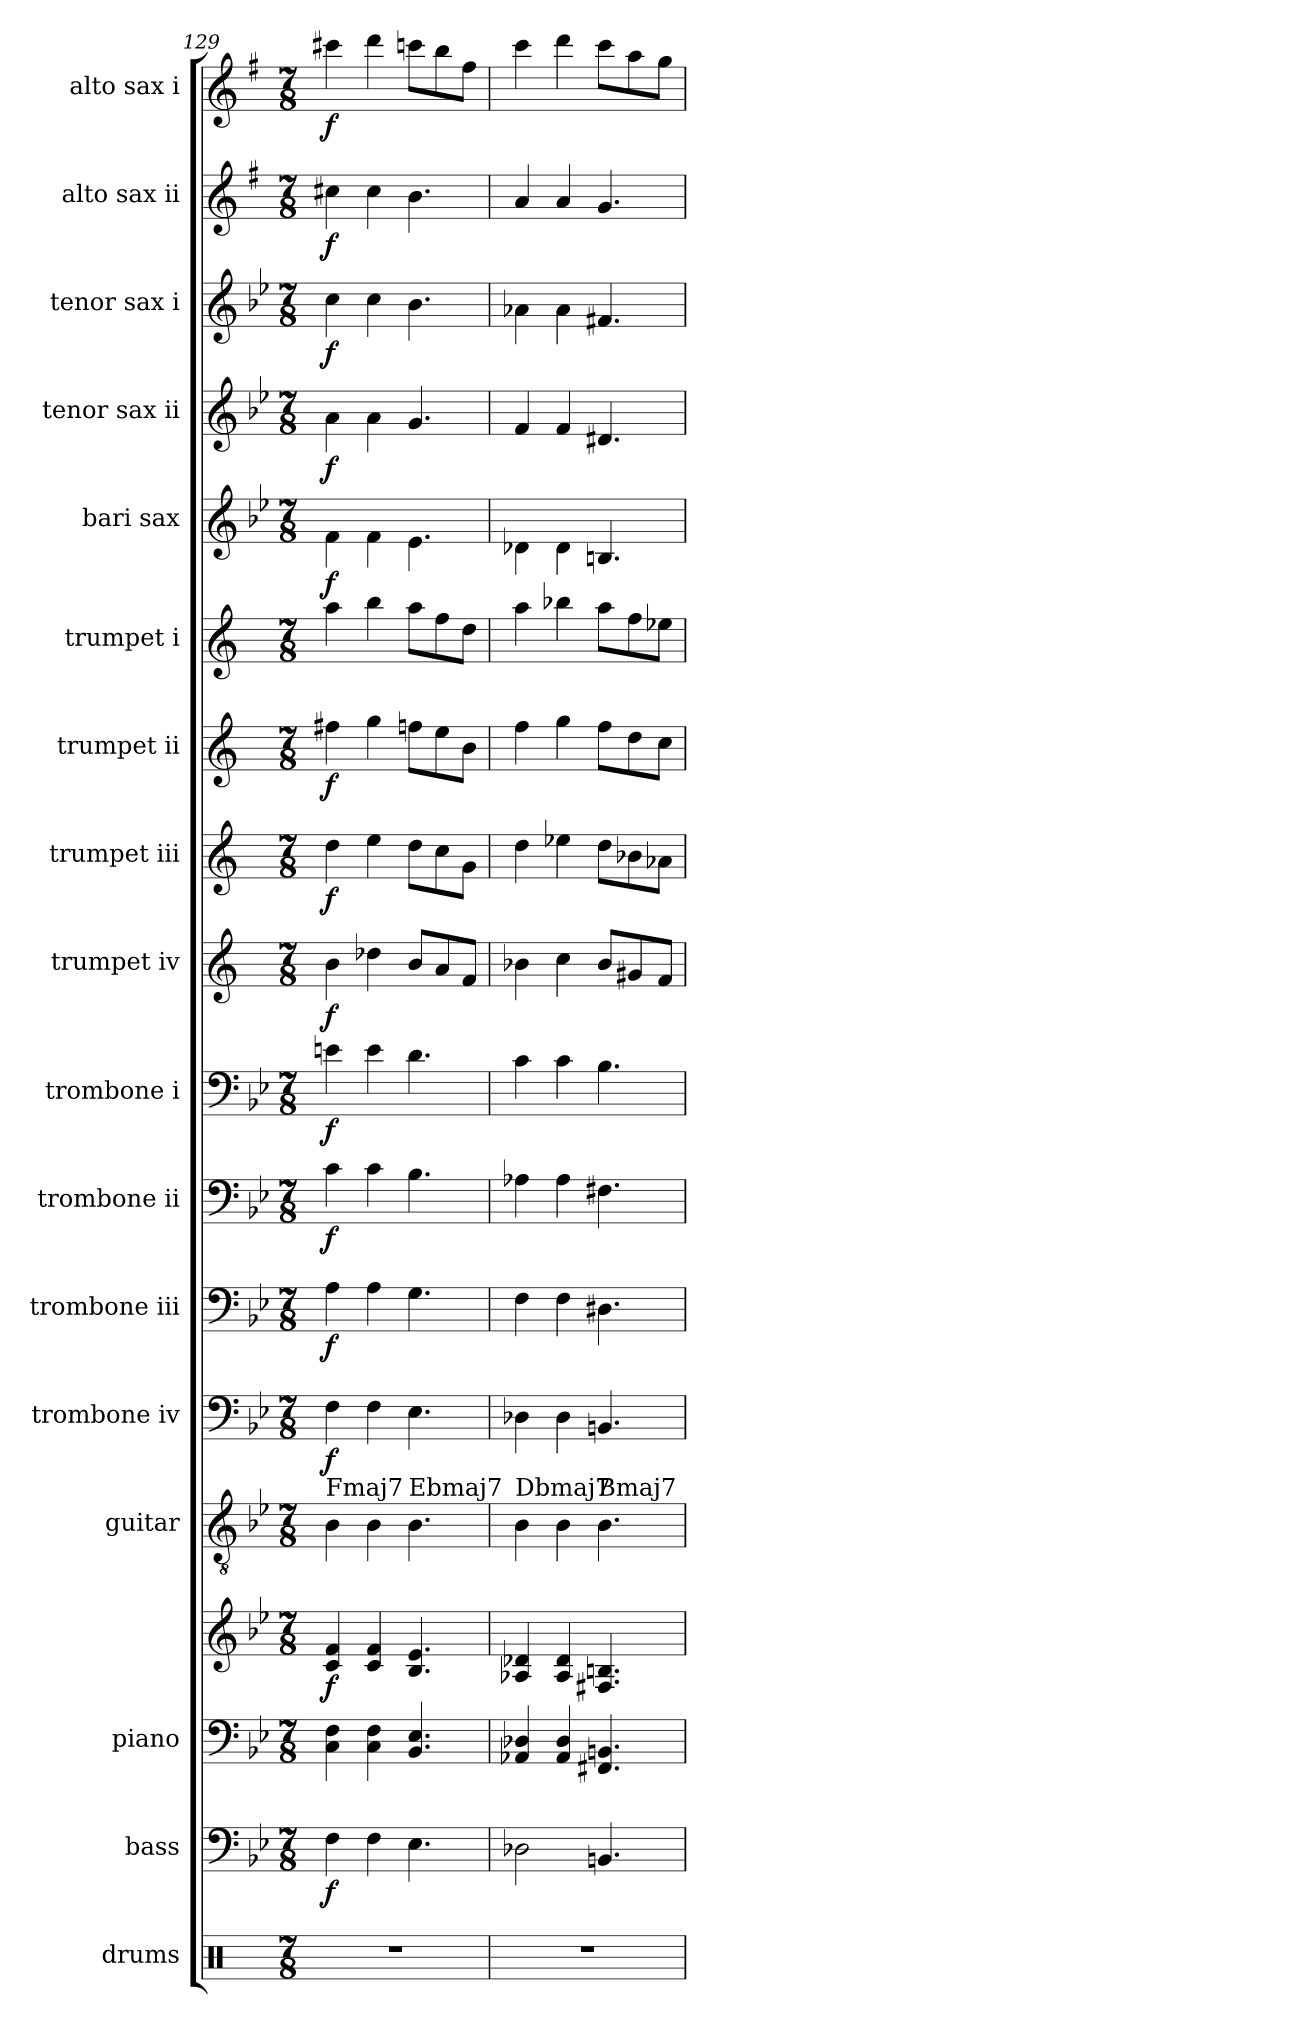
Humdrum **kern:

**kern	**kern	**dynam	**kern	**kern	**dynam	**kern	**kern	**dynam	**kern	**dynam	**kern	**dynam	**kern	**dynam	**kern	**dynam	**kern	**dynam	**kern	**dynam	**kern	**kern	**dynam	**kern	**dynam	**kern	**dynam	**kern	**dynam	**kern	**dynam
*part17	*part16	*part16	*part15	*part15	*part15	*part14	*part13	*part13	*part12	*part12	*part11	*part11	*part10	*part10	*part9	*part9	*part8	*part8	*part7	*part7	*part6	*part5	*part5	*part4	*part4	*part3	*part3	*part2	*part2	*part1	*part1
*staff18	*staff17	*staff17	*staff16	*staff15	*staff15/16	*staff14	*staff13	*staff13	*staff12	*staff12	*staff11	*staff11	*staff10	*staff10	*staff9	*staff9	*staff8	*staff8	*staff7	*staff7	*staff6	*staff5	*staff5	*staff4	*staff4	*staff3	*staff3	*staff2	*staff2	*staff1	*staff1
*I"drums	*I"bass	*	*I"piano	*	*	*I"guitar	*I"trombone iv	*	*I"trombone iii	*	*I"trombone ii	*	*I"trombone i	*	*I"trumpet iv	*	*I"trumpet iii	*	*I"trumpet ii	*	*I"trumpet i	*I"bari sax	*	*I"tenor sax ii	*	*I"tenor sax i	*	*I"alto sax ii	*	*I"alto sax i	*
*I'drs.	*I'bass	*	*I'pno.	*	*	*I'gtr.	*I'tbn. iv	*	*I'tbn. iii	*	*I'tbn. ii	*	*I'tbn. i	*	*I'tpt. iv	*	*I'tpt. iii	*	*I'tpt. ii	*	*I'tpt. i	*I'bari	*	*I'tenor ii	*	*I'tenor i	*	*I'alto ii	*	*I'alto i	*
*clefX	*clefF4	*	*clefF4	*clefG2	*	*clefGv2	*clefF4	*	*clefF4	*	*clefF4	*	*clefF4	*	*clefG2	*	*clefG2	*	*clefG2	*	*clefG2	*clefG2	*	*clefG2	*	*clefG2	*	*clefG2	*	*clefG2	*
*	*ITrd7c12	*	*	*	*	*	*	*	*	*	*	*	*	*	*ITrd1c2	*	*ITrd1c2	*	*ITrd1c2	*	*ITrd1c2	*ITrd12c21	*	*ITrd8c14	*	*ITrd8c14	*	*ITrd5c9	*	*ITrd5c9	*
*k[]	*k[b-e-]	*	*k[b-e-]	*k[b-e-]	*	*k[b-e-]	*k[b-e-]	*	*k[b-e-]	*	*k[b-e-]	*	*k[b-e-]	*	*k[b-e-]	*	*k[b-e-]	*	*k[b-e-]	*	*k[b-e-]	*k[b-e-]	*	*k[b-e-]	*	*k[b-e-]	*	*k[b-e-]	*	*k[b-e-]	*
*M7/8	*M7/8	*	*M7/8	*M7/8	*	*M7/8	*M7/8	*	*M7/8	*	*M7/8	*	*M7/8	*	*M7/8	*	*M7/8	*	*M7/8	*	*M7/8	*M7/8	*	*M7/8	*	*M7/8	*	*M7/8	*	*M7/8	*
=129	=129	=129	=129	=129	=129	=129	=129	=129	=129	=129	=129	=129	=129	=129	=129	=129	=129	=129	=129	=129	=129	=129	=129	=129	=129	=129	=129	=129	=129	=129	=129
!	!	!	!	!	!	!LO:TX:a:t=Fmaj7	!	!	!	!	!	!	!	!	!	!	!	!	!	!	!	!	!	!	!	!	!	!	!	!	!
!	!	!LO:DY:b	!	!	!LO:DY:b	!	!	!LO:DY:b	!	!LO:DY:b	!	!LO:DY:b	!	!LO:DY:b	!	!LO:DY:b	!	!LO:DY:b	!	!LO:DY:b	!	!	!LO:DY:b	!	!LO:DY:b	!	!LO:DY:b	!	!LO:DY:b	!	!LO:DY:b
2..r	4FF\	f	4C\ 4F\	4c/ 4f/	f	4B-\	4F\	f	4A\	f	4c\	f	4en\	f	4a\	f	4cc\	f	4een\	f	4gg\	4F\	f	4A\	f	4c\	f	4en\	f	4een\	f
.	4FF\	.	4C\ 4F\	4c/ 4f/	.	4B-\	4F\	.	4A\	.	4c\	.	4e\	.	4cc-X\	.	4dd\	.	4ff\	.	4aa\	4F\	.	4A\	.	4c\	.	4e\	.	4ff\	.
!	!	!	!	!	!	!LO:TX:a:t=Ebmaj7	!	!	!	!	!	!	!	!	!	!	!	!	!	!	!	!	!	!	!	!	!	!	!	!	!
.	4.EE-\	.	4.BB-/ 4.E-/	4.B-/ 4.e-/	.	4.B-\	4.E-\	.	4.G\	.	4.B-\	.	4.d\	.	8a/L	.	8cc\L	.	8ee-X\L	.	8gg\L	4.E-\	.	4.G/	.	4.B-\	.	4.d\	.	8ee-X\L	.
.	.	.	.	.	.	.	.	.	.	.	.	.	.	.	8g/	.	8b-\	.	8dd\	.	8ee-\	.	.	.	.	.	.	.	.	8dd\	.
.	.	.	.	.	.	.	.	.	.	.	.	.	.	.	8e-/J	.	8f\J	.	8a\J	.	8cc\J	.	.	.	.	.	.	.	.	8a\J	.
=130	=130	=130	=130	=130	=130	=130	=130	=130	=130	=130	=130	=130	=130	=130	=130	=130	=130	=130	=130	=130	=130	=130	=130	=130	=130	=130	=130	=130	=130	=130	=130
!	!	!	!	!	!	!LO:TX:a:t=Dbmaj7	!	!	!	!	!	!	!	!	!	!	!	!	!	!	!	!	!	!	!	!	!	!	!	!	!
2..r	2DD-X\	.	4AA-X/ 4D-X/	4A-X/ 4d-X/	.	4B-\	4D-X\	.	4F\	.	4A-X\	.	4c\	.	4a-X\	.	4cc\	.	4ee-\	.	4gg\	4D-X\	.	4F/	.	4A-X\	.	4c/	.	4ee-\	.
.	.	.	4AA-/ 4D-/	4A-/ 4d-/	.	4B-\	4D-\	.	4F\	.	4A-\	.	4c\	.	4b-\	.	4dd-X\	.	4ff\	.	4aa-X\	4D-\	.	4F/	.	4A-\	.	4c/	.	4ff\	.
!	!	!	!	!	!	!LO:TX:a:t=Bmaj7	!	!	!	!	!	!	!	!	!	!	!	!	!	!	!	!	!	!	!	!	!	!	!	!	!
.	4.BBBn/	.	4.FF#X/ 4.BBn/	4.F#X/ 4.Bn/	.	4.B-\	4.BBn/	.	4.D#X\	.	4.F#X\	.	4.B-\	.	8a-/L	.	8cc\L	.	8ee-\L	.	8gg\L	4.BBn/	.	4.D#X/	.	4.F#X/	.	4.B-/	.	8ee-\L	.
.	.	.	.	.	.	.	.	.	.	.	.	.	.	.	8f#X/	.	8a-X\	.	8cc\	.	8ee-\	.	.	.	.	.	.	.	.	8cc\	.
.	.	.	.	.	.	.	.	.	.	.	.	.	.	.	8e-/J	.	8g-X\J	.	8b-\J	.	8dd-X\J	.	.	.	.	.	.	.	.	8b-\J	.
=	=	=	=	=	=	=	=	=	=	=	=	=	=	=	=	=	=	=	=	=	=	=	=	=	=	=	=	=	=	=	=
*-	*-	*-	*-	*-	*-	*-	*-	*-	*-	*-	*-	*-	*-	*-	*-	*-	*-	*-	*-	*-	*-	*-	*-	*-	*-	*-	*-	*-	*-	*-	*-
